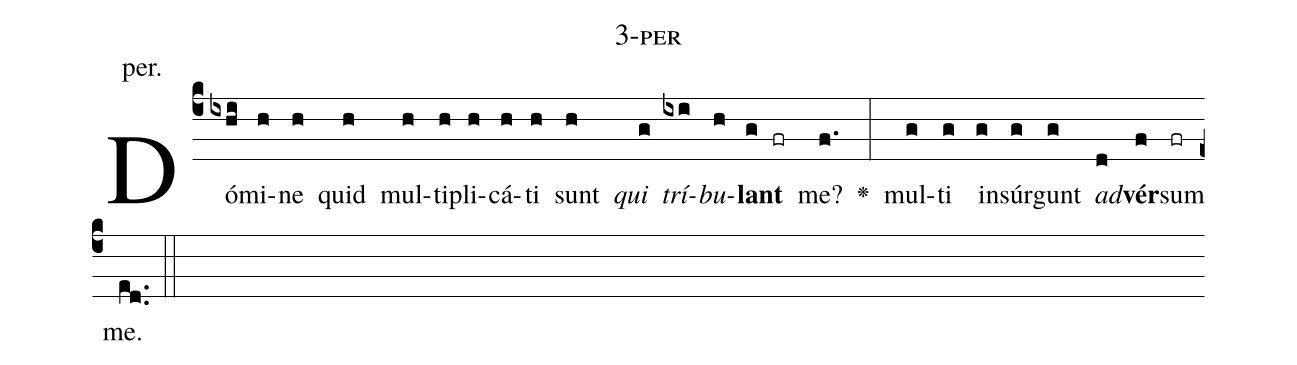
name: 3-per;
annotation: per.;
%%
(c4)Dó(ixhi)mi(h)ne(h) quid(h) mul(h)ti(h)pli(h)cá(h)ti(h) sunt(h) <i>qui</i>(g) <i>trí</i>(ixi)<i>bu</i>(h)<b>lant</b>(g fr) me?(f.) <v>\greheightstar</v>(:) mul(g)ti(g) in(g)súr(g)gunt(g) <i>ad</i>(d)<b>vér</b>(f)sum(fr) me.(ed..) (::)


%E(g) u(g) o(g) u(d) a(f) e.(ed..) (::)
